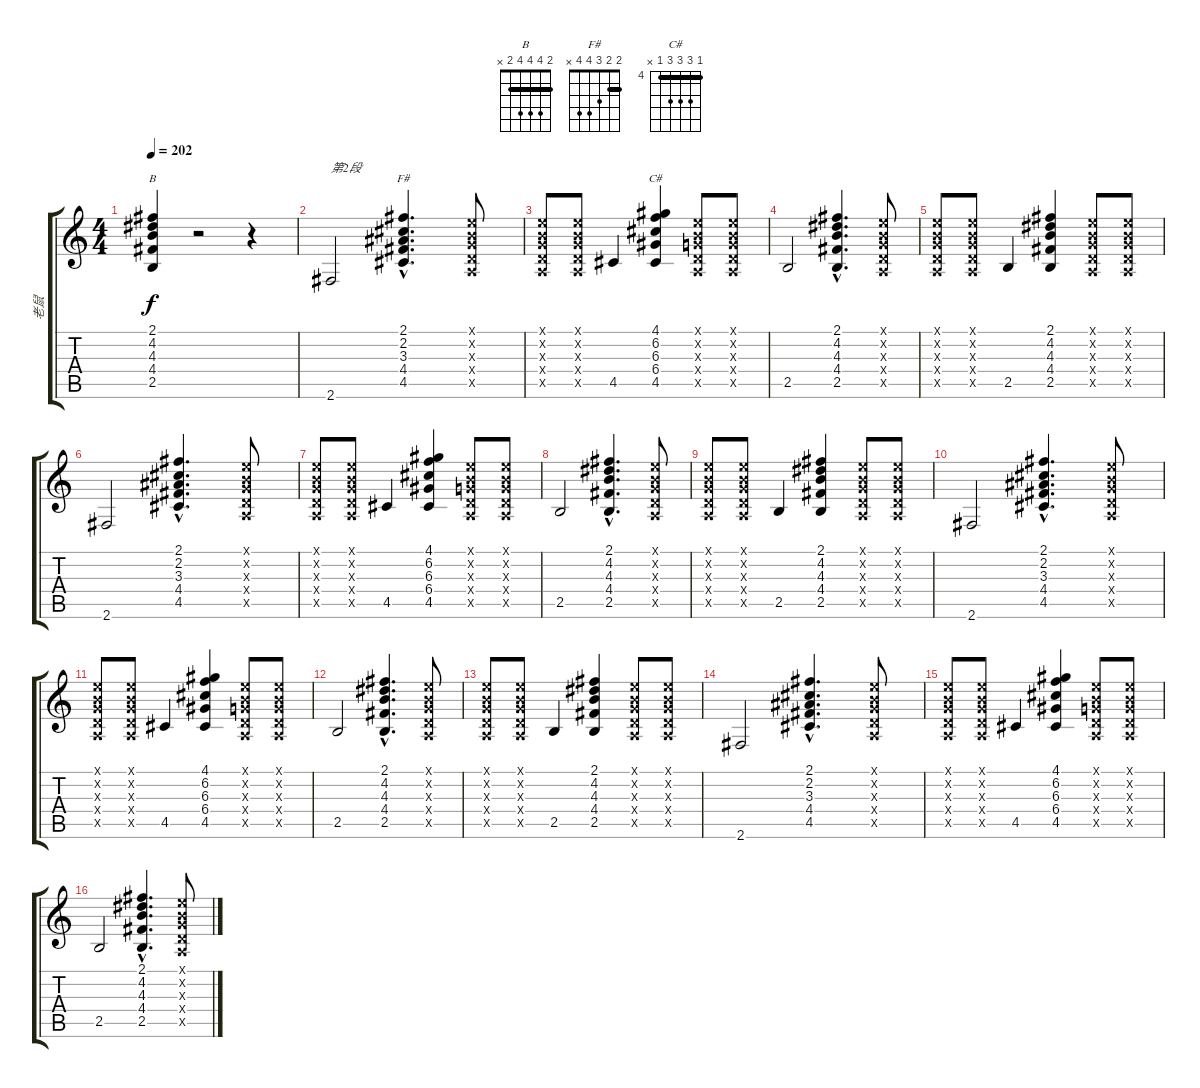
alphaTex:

\track ("老鼠" "老鼠") {instrument distortionguitar}
\staff {score tabs}
\tuning (E4 B3 G3 D3 A2 E2) {hide}
\chord ("B" 2 4 4 4 2 x) {barre 2}
\chord ("F#" 2 2 3 4 4 x) {barre 2}
\chord ("C#" 4 6 6 6 4 x) {firstfret 4 barre 4}
\ts (4 4)
\tempo 202
\clef g2
\ks c
(2.1 4.2 4.3 4.4 2.5).4{ch "B" dy f} r.2 r.4 |
2.6.2{txt "第2段" instrument electricguitarclean} (2.1{hac} 2.2{hac} 3.3{hac} 4.4{hac} 4.5{hac}).4{d ch "F#"} (0.1{x} 0.2{x} 0.3{x} 0.4{x} 0.5{x}).8 |
(0.1{x} 0.2{x} 0.3{x} 0.4{x} 0.5{x}).8 (0.1{x} 0.2{x} 0.3{x} 0.4{x} 0.5{x}).8 4.5.4 (4.1 6.2 6.3 6.4 4.5).4{ch "C#"} (0.1{x} 0.2{x} 0.3{x} 0.4{x} 0.5{x}).8 (0.1{x} 0.2{x} 0.3{x} 0.4{x} 0.5{x}).8 |
2.5.2 (2.1{hac} 4.2{hac} 4.3{hac} 4.4{hac} 2.5{hac}).4{d} (0.1{x} 0.2{x} 0.3{x} 0.4{x} 0.5{x}).8 |
(0.1{x} 0.2{x} 0.3{x} 0.4{x} 0.5{x}).8 (0.1{x} 0.2{x} 0.3{x} 0.4{x} 0.5{x}).8 2.5.4 (2.1 4.2 4.3 4.4 2.5).4 (0.1{x} 0.2{x} 0.3{x} 0.4{x} 0.5{x}).8 (0.1{x} 0.2{x} 0.3{x} 0.4{x} 0.5{x}).8 |
2.6.2 (2.1{hac} 2.2{hac} 3.3{hac} 4.4{hac} 4.5{hac}).4{d} (0.1{x} 0.2{x} 0.3{x} 0.4{x} 0.5{x}).8 |
(0.1{x} 0.2{x} 0.3{x} 0.4{x} 0.5{x}).8 (0.1{x} 0.2{x} 0.3{x} 0.4{x} 0.5{x}).8 4.5.4 (4.1 6.2 6.3 6.4 4.5).4 (0.1{x} 0.2{x} 0.3{x} 0.4{x} 0.5{x}).8 (0.1{x} 0.2{x} 0.3{x} 0.4{x} 0.5{x}).8 |
2.5.2 (2.1{hac} 4.2{hac} 4.3{hac} 4.4{hac} 2.5{hac}).4{d} (0.1{x} 0.2{x} 0.3{x} 0.4{x} 0.5{x}).8 |
(0.1{x} 0.2{x} 0.3{x} 0.4{x} 0.5{x}).8 (0.1{x} 0.2{x} 0.3{x} 0.4{x} 0.5{x}).8 2.5.4 (2.1 4.2 4.3 4.4 2.5).4 (0.1{x} 0.2{x} 0.3{x} 0.4{x} 0.5{x}).8 (0.1{x} 0.2{x} 0.3{x} 0.4{x} 0.5{x}).8 |
2.6.2 (2.1{hac} 2.2{hac} 3.3{hac} 4.4{hac} 4.5{hac}).4{d} (0.1{x} 0.2{x} 0.3{x} 0.4{x} 0.5{x}).8 |
(0.1{x} 0.2{x} 0.3{x} 0.4{x} 0.5{x}).8 (0.1{x} 0.2{x} 0.3{x} 0.4{x} 0.5{x}).8 4.5.4 (4.1 6.2 6.3 6.4 4.5).4 (0.1{x} 0.2{x} 0.3{x} 0.4{x} 0.5{x}).8 (0.1{x} 0.2{x} 0.3{x} 0.4{x} 0.5{x}).8 |
2.5.2 (2.1{hac} 4.2{hac} 4.3{hac} 4.4{hac} 2.5{hac}).4{d} (0.1{x} 0.2{x} 0.3{x} 0.4{x} 0.5{x}).8 |
(0.1{x} 0.2{x} 0.3{x} 0.4{x} 0.5{x}).8 (0.1{x} 0.2{x} 0.3{x} 0.4{x} 0.5{x}).8 2.5.4 (2.1 4.2 4.3 4.4 2.5).4 (0.1{x} 0.2{x} 0.3{x} 0.4{x} 0.5{x}).8 (0.1{x} 0.2{x} 0.3{x} 0.4{x} 0.5{x}).8 |
2.6.2 (2.1{hac} 2.2{hac} 3.3{hac} 4.4{hac} 4.5{hac}).4{d} (0.1{x} 0.2{x} 0.3{x} 0.4{x} 0.5{x}).8 |
(0.1{x} 0.2{x} 0.3{x} 0.4{x} 0.5{x}).8 (0.1{x} 0.2{x} 0.3{x} 0.4{x} 0.5{x}).8 4.5.4 (4.1 6.2 6.3 6.4 4.5).4 (0.1{x} 0.2{x} 0.3{x} 0.4{x} 0.5{x}).8 (0.1{x} 0.2{x} 0.3{x} 0.4{x} 0.5{x}).8 |
2.5.2 (2.1{hac} 4.2{hac} 4.3{hac} 4.4{hac} 2.5{hac}).4{d} (0.1{x} 0.2{x} 0.3{x} 0.4{x} 0.5{x}).8
